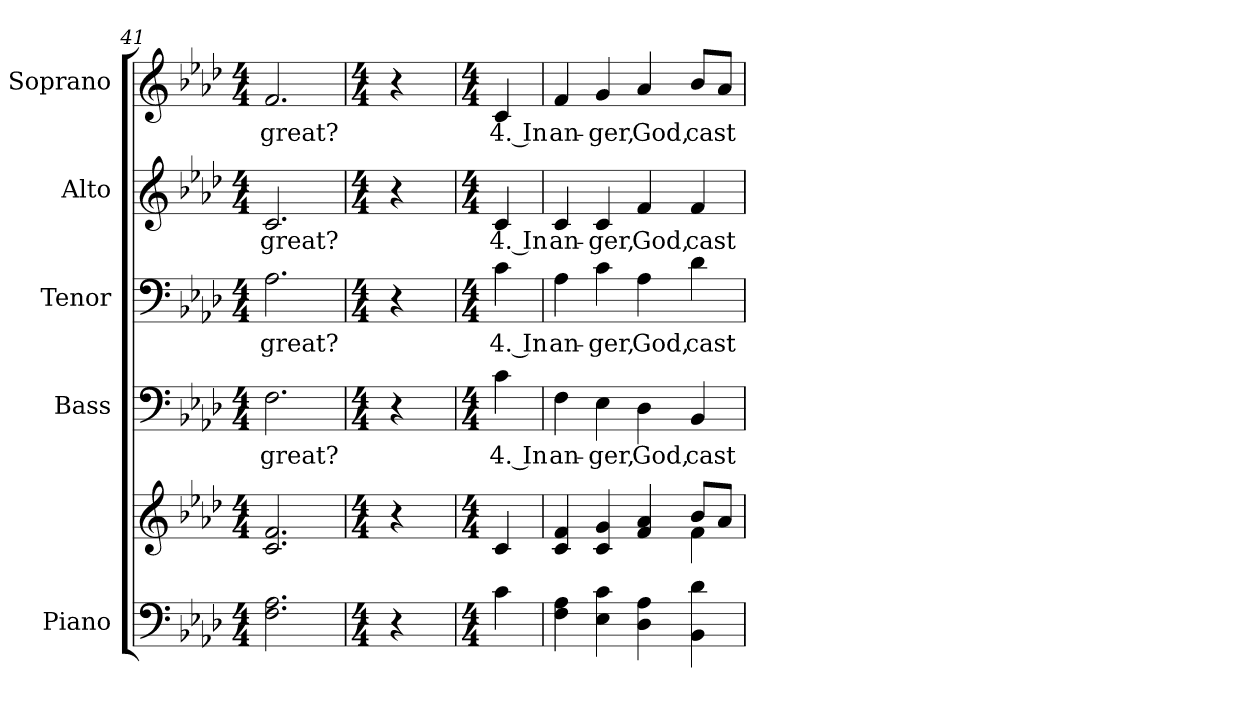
**kern	**kern	**kern	**text	**kern	**text	**kern	**text	**kern	**text
*part5	*part5	*part4	*part4	*part3	*part3	*part2	*part2	*part1	*part1
*staff6	*staff5	*staff4	*staff4	*staff3	*staff3	*staff2	*staff2	*staff1	*staff1
*I"Piano	*	*I"Bass	*	*I"Tenor	*	*I"Alto	*	*I"Soprano	*
*I'Pno.	*	*I'B.	*	*I'T.	*	*I'A.	*	*I'S.	*
!!LO:PB:g=z
*clefF4	*clefG2	*clefF4	*	*clefF4	*	*clefG2	*	*clefG2	*
*k[b-e-a-d-]	*k[b-e-a-d-]	*k[b-e-a-d-]	*	*k[b-e-a-d-]	*	*k[b-e-a-d-]	*	*k[b-e-a-d-]	*
*A-:	*A-:	*A-:	*	*A-:	*	*A-:	*	*A-:	*
*M4/4	*M4/4	*M4/4	*	*M4/4	*	*M4/4	*	*M4/4	*
=41	=41	=41	=41	=41	=41	=41	=41	=41	=41
!	!	!	!LO:LY:b:color=#000000	!	!	!	!	!	!
!	!	!	!	!	!LO:LY:b:color=#000000	!	!	!	!
!	!	!	!	!	!	!	!LO:LY:b:color=#000000	!	!
!	!	!	!	!	!	!	!	!	!LO:LY:b:color=#000000
2.Fi\ 2.A-i	2.ci/ 2.fi	2.Fi\	great?	2.A-i\	great?	2.ci/	great?	2.fi/	great?
=42	=42	=42	=42	=42	=42	=42	=42	=42	=42
*M4/4	*M4/4	*M4/4	*	*M4/4	*	*M4/4	*	*M4/4	*
4r	4r	4r	.	4r	.	4r	.	4r	.
=43	=43	=43	=43	=43	=43	=43	=43	=43	=43
*M4/4	*M4/4	*M4/4	*	*M4/4	*	*M4/4	*	*M4/4	*
!	!	!	!LO:LY:b:color=#000000	!	!	!	!	!	!
!	!	!	!	!	!LO:LY:b:color=#000000	!	!	!	!
!	!	!	!	!	!	!	!LO:LY:b:color=#000000	!	!
!	!	!	!	!	!	!	!	!	!LO:LY:b:color=#000000
4ci\	4ci/	4ci\	4. In	4ci\	4. In	4ci/	4. In	4ci/	4. In
=44	=44	=44	=44	=44	=44	=44	=44	=44	=44
*	*^	*	*	*	*	*	*	*	*
!	!	!	!	!LO:LY:b:color=#000000	!	!	!	!	!	!
!	!	!	!	!	!	!LO:LY:b:color=#000000	!	!	!	!
!	!	!	!	!	!	!	!	!LO:LY:b:color=#000000	!	!
!	!	!	!	!	!	!	!	!	!	!LO:LY:b:color=#000000
4Fi\ 4A-i	4ci/ 4fi	2ryy	4Fi\	an-	4A-i\	an-	4ci/	an-	4fi/	an-
!	!	!	!	!LO:LY:b:color=#000000	!	!	!	!	!	!
!	!	!	!	!	!	!LO:LY:b:color=#000000	!	!	!	!
!	!	!	!	!	!	!	!	!LO:LY:b:color=#000000	!	!
!	!	!	!	!	!	!	!	!	!	!LO:LY:b:color=#000000
4E-i\ 4ci	4ci/ 4gi	.	4E-i\	-ger,	4ci\	-ger,	4ci/	-ger,	4gi/	-ger,
!	!	!	!	!LO:LY:b:color=#000000	!	!	!	!	!	!
!	!	!	!	!	!	!LO:LY:b:color=#000000	!	!	!	!
!	!	!	!	!	!	!	!	!LO:LY:b:color=#000000	!	!
!	!	!	!	!	!	!	!	!	!	!LO:LY:b:color=#000000
4D-i\ 4A-i	4fi/ 4a-i	4ryy	4D-i\	God,	4A-i\	God,	4fi/	God,	4a-i/	God,
!	!	!	!	!LO:LY:b:color=#000000	!	!	!	!	!	!
!	!	!	!	!	!	!LO:LY:b:color=#000000	!	!	!	!
!	!	!	!	!	!	!	!	!LO:LY:b:color=#000000	!	!
!	!	!	!	!	!	!	!	!	!	!LO:LY:b:color=#000000
4BB-i\ 4d-i	8b-i/L	4fi\	4BB-i/	cast	4d-i\	cast	4fi/	cast	8b-i/L	cast
.	8a-i/J	.	.	.	.	.	.	.	8a-i/J	.
*	*v	*v	*	*	*	*	*	*	*	*
=	=	=	=	=	=	=	=	=	=
*-	*-	*-	*-	*-	*-	*-	*-	*-	*-
